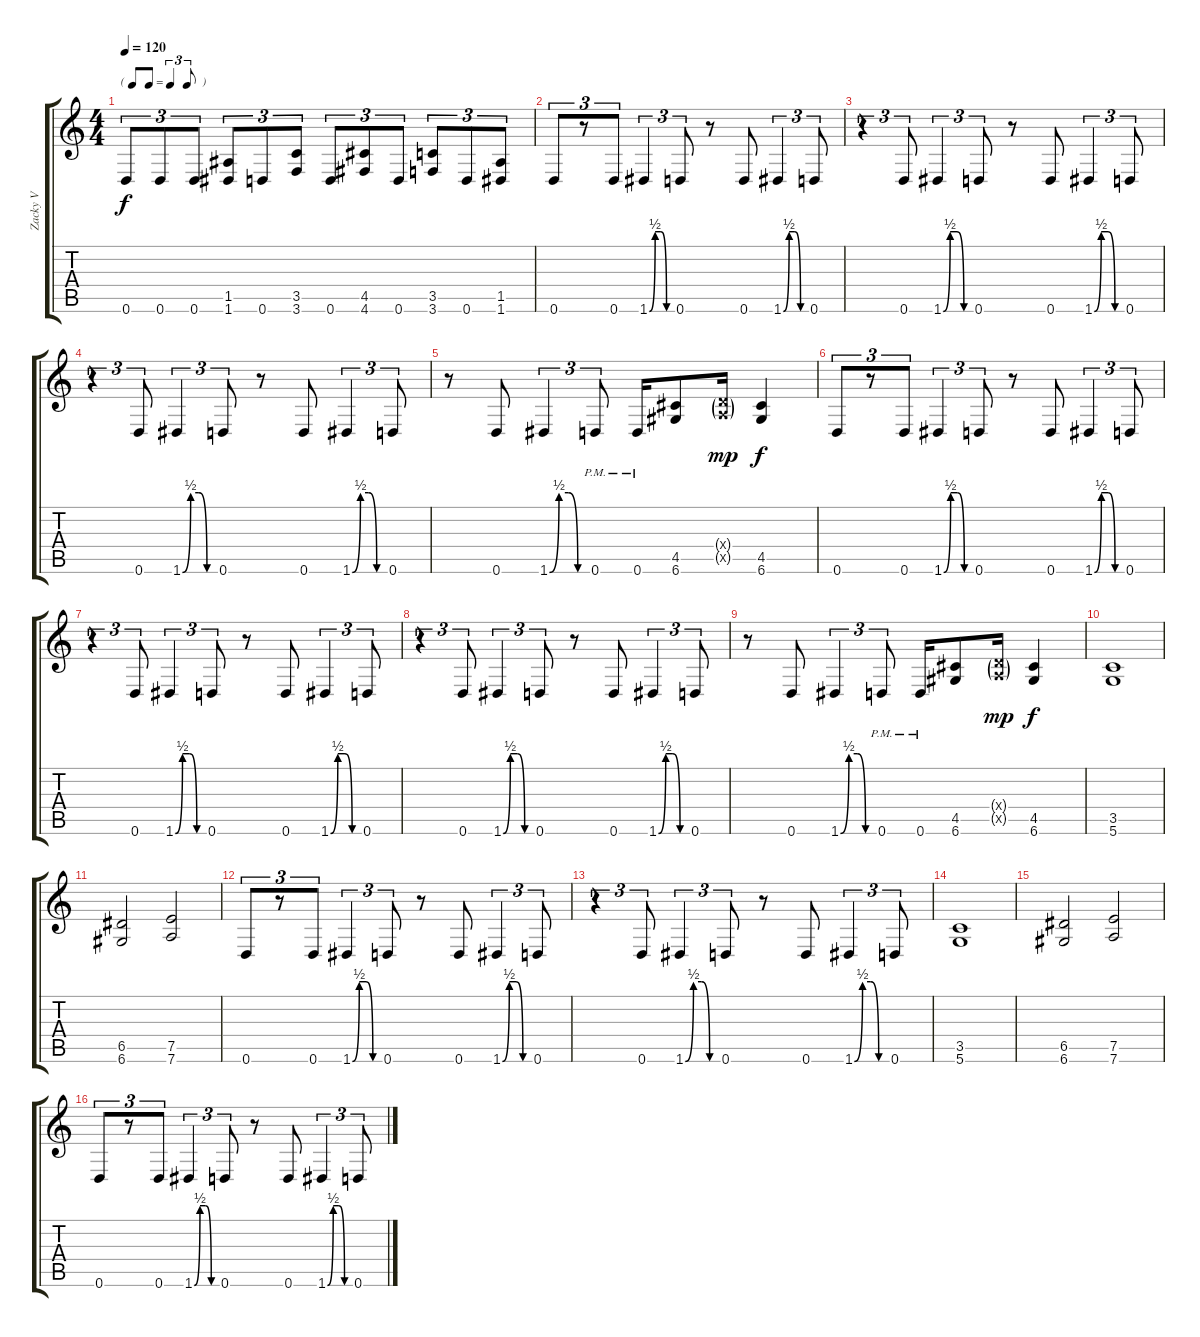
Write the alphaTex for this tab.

\track ("Zacky V" "Zacky V") {instrument distortionguitar}
\staff {score tabs}
\tuning (E4 B3 G3 D3 A2 D2) {hide}
\ts (4 4)
\tf triplet8th
\tempo 120
\clef g2
\ks c
0.6.8{tu (3 2) dy f} 0.6.8{tu (3 2)} 0.6.8{tu (3 2)} (1.5 1.6).8{tu (3 2)} 0.6.8{tu (3 2)} (3.5 3.6).8{tu (3 2)} 0.6.8{tu (3 2)} (4.5 4.6).8{tu (3 2)} 0.6.8{tu (3 2)} (3.5 3.6).8{tu (3 2)} 0.6.8{tu (3 2)} (1.5 1.6).8{tu (3 2)} |
0.6.8{tu (3 2)} r.8{tu (3 2)} 0.6.8{tu (3 2)} 1.6{be (custom 0 0 15 2 30 2 45 0 60 0)}.4{tu (3 2)} 0.6.8{tu (3 2)} r.8 0.6.8 1.6{be (custom 0 0 15 2 30 2 45 0 60 0)}.4{tu (3 2)} 0.6.8{tu (3 2)} |
r.4{tu (3 2)} 0.6.8{tu (3 2)} 1.6{be (custom 0 0 15 2 30 2 45 0 60 0)}.4{tu (3 2)} 0.6.8{tu (3 2)} r.8 0.6.8 1.6{be (custom 0 0 15 2 30 2 45 0 60 0)}.4{tu (3 2)} 0.6.8{tu (3 2)} |
r.4{tu (3 2)} 0.6.8{tu (3 2)} 1.6{be (custom 0 0 15 2 30 2 45 0 60 0)}.4{tu (3 2)} 0.6.8{tu (3 2)} r.8 0.6.8 1.6{be (custom 0 0 15 2 30 2 45 0 60 0)}.4{tu (3 2)} 0.6.8{tu (3 2)} |
r.8 0.6.8 1.6{be (custom 0 0 15 2 30 2 45 0 60 0)}.4{tu (3 2)} 0.6{pm}.8{tu (3 2)} 0.6{pm}.16 (4.5 6.6).8 (0.4{g x} 0.5{g x}).16{dy mp} (4.5 6.6).4{dy f} |
0.6.8{tu (3 2)} r.8{tu (3 2)} 0.6.8{tu (3 2)} 1.6{be (custom 0 0 15 2 30 2 45 0 60 0)}.4{tu (3 2)} 0.6.8{tu (3 2)} r.8 0.6.8 1.6{be (custom 0 0 15 2 30 2 45 0 60 0)}.4{tu (3 2)} 0.6.8{tu (3 2)} |
r.4{tu (3 2)} 0.6.8{tu (3 2)} 1.6{be (custom 0 0 15 2 30 2 45 0 60 0)}.4{tu (3 2)} 0.6.8{tu (3 2)} r.8 0.6.8 1.6{be (custom 0 0 15 2 30 2 45 0 60 0)}.4{tu (3 2)} 0.6.8{tu (3 2)} |
r.4{tu (3 2)} 0.6.8{tu (3 2)} 1.6{be (custom 0 0 15 2 30 2 45 0 60 0)}.4{tu (3 2)} 0.6.8{tu (3 2)} r.8 0.6.8 1.6{be (custom 0 0 15 2 30 2 45 0 60 0)}.4{tu (3 2)} 0.6.8{tu (3 2)} |
r.8 0.6.8 1.6{be (custom 0 0 15 2 30 2 45 0 60 0)}.4{tu (3 2)} 0.6{pm}.8{tu (3 2)} 0.6{pm}.16 (4.5 6.6).8 (0.4{g x} 0.5{g x}).16{dy mp} (4.5 6.6).4{dy f} |
(3.5 5.6).1 |
(6.5 6.6).2 (7.5 7.6).2 |
0.6.8{tu (3 2)} r.8{tu (3 2)} 0.6.8{tu (3 2)} 1.6{be (custom 0 0 15 2 30 2 45 0 60 0)}.4{tu (3 2)} 0.6.8{tu (3 2)} r.8 0.6.8 1.6{be (custom 0 0 15 2 30 2 45 0 60 0)}.4{tu (3 2)} 0.6.8{tu (3 2)} |
r.4{tu (3 2)} 0.6.8{tu (3 2)} 1.6{be (custom 0 0 15 2 30 2 45 0 60 0)}.4{tu (3 2)} 0.6.8{tu (3 2)} r.8 0.6.8 1.6{be (custom 0 0 15 2 30 2 45 0 60 0)}.4{tu (3 2)} 0.6.8{tu (3 2)} |
(3.5 5.6).1 |
(6.5 6.6).2 (7.5 7.6).2 |
0.6.8{tu (3 2)} r.8{tu (3 2)} 0.6.8{tu (3 2)} 1.6{be (custom 0 0 15 2 30 2 45 0 60 0)}.4{tu (3 2)} 0.6.8{tu (3 2)} r.8 0.6.8 1.6{be (custom 0 0 15 2 30 2 45 0 60 0)}.4{tu (3 2)} 0.6.8{tu (3 2)}
